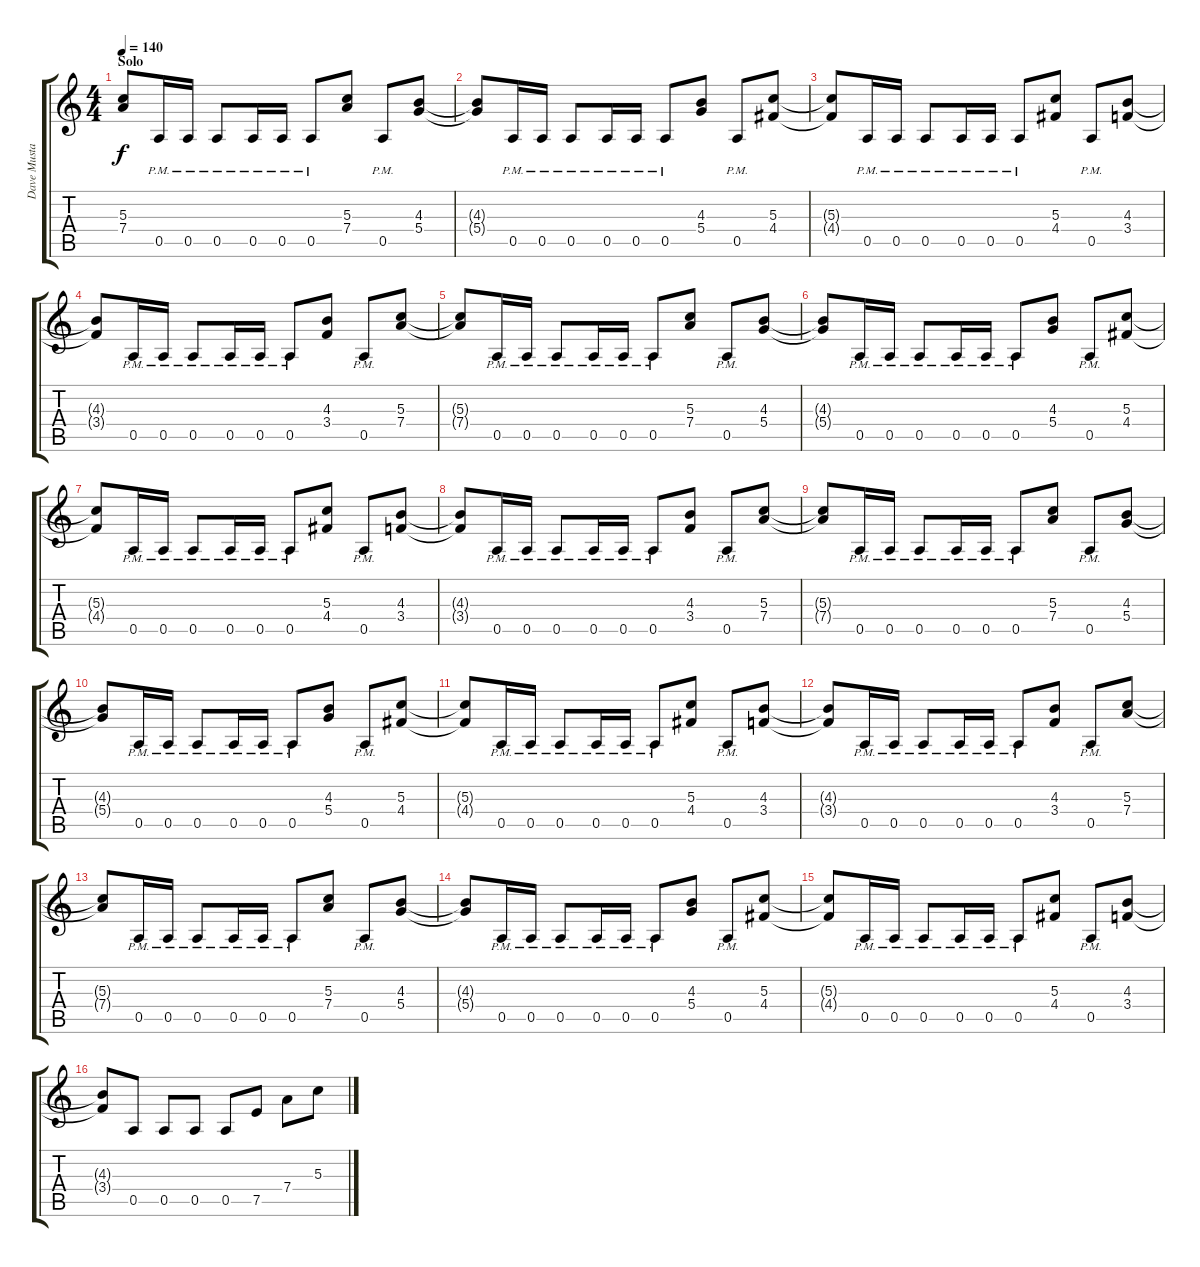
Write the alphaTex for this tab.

\track ("Dave Mustaine" "Dave Musta") {instrument distortionguitar}
\staff {score tabs}
\tuning (E4 B3 G3 D3 A2 E2) {hide}
\ts (4 4)
\section ("" "Solo")
\tempo 140
\clef g2
\ks c
(5.3{t} 7.4{t}).8{dy f} 0.5{pm}.16 0.5{pm}.16 0.5{pm}.8 0.5{pm}.16 0.5{pm}.16 0.5{pm}.8 (5.3 7.4).8 0.5{pm}.8 (4.3 5.4).8 |
(4.3{t} 5.4{t}).8 0.5{pm}.16 0.5{pm}.16 0.5{pm}.8 0.5{pm}.16 0.5{pm}.16 0.5{pm}.8 (4.3 5.4).8 0.5{pm}.8 (5.3 4.4).8 |
(5.3{t} 4.4{t}).8 0.5{pm}.16 0.5{pm}.16 0.5{pm}.8 0.5{pm}.16 0.5{pm}.16 0.5{pm}.8 (5.3 4.4).8 0.5{pm}.8 (4.3 3.4).8 |
(4.3{t} 3.4{t}).8 0.5{pm}.16 0.5{pm}.16 0.5{pm}.8 0.5{pm}.16 0.5{pm}.16 0.5{pm}.8 (4.3 3.4).8 0.5{pm}.8 (5.3 7.4).8 |
(5.3{t} 7.4{t}).8 0.5{pm}.16 0.5{pm}.16 0.5{pm}.8 0.5{pm}.16 0.5{pm}.16 0.5{pm}.8 (5.3 7.4).8 0.5{pm}.8 (4.3 5.4).8 |
(4.3{t} 5.4{t}).8 0.5{pm}.16 0.5{pm}.16 0.5{pm}.8 0.5{pm}.16 0.5{pm}.16 0.5{pm}.8 (4.3 5.4).8 0.5{pm}.8 (5.3 4.4).8 |
(5.3{t} 4.4{t}).8 0.5{pm}.16 0.5{pm}.16 0.5{pm}.8 0.5{pm}.16 0.5{pm}.16 0.5{pm}.8 (5.3 4.4).8 0.5{pm}.8 (4.3 3.4).8 |
(4.3{t} 3.4{t}).8 0.5{pm}.16 0.5{pm}.16 0.5{pm}.8 0.5{pm}.16 0.5{pm}.16 0.5{pm}.8 (4.3 3.4).8 0.5{pm}.8 (5.3 7.4).8 |
(5.3{t} 7.4{t}).8 0.5{pm}.16 0.5{pm}.16 0.5{pm}.8 0.5{pm}.16 0.5{pm}.16 0.5{pm}.8 (5.3 7.4).8 0.5{pm}.8 (4.3 5.4).8 |
(4.3{t} 5.4{t}).8 0.5{pm}.16 0.5{pm}.16 0.5{pm}.8 0.5{pm}.16 0.5{pm}.16 0.5{pm}.8 (4.3 5.4).8 0.5{pm}.8 (5.3 4.4).8 |
(5.3{t} 4.4{t}).8 0.5{pm}.16 0.5{pm}.16 0.5{pm}.8 0.5{pm}.16 0.5{pm}.16 0.5{pm}.8 (5.3 4.4).8 0.5{pm}.8 (4.3 3.4).8 |
(4.3{t} 3.4{t}).8 0.5{pm}.16 0.5{pm}.16 0.5{pm}.8 0.5{pm}.16 0.5{pm}.16 0.5{pm}.8 (4.3 3.4).8 0.5{pm}.8 (5.3 7.4).8 |
(5.3{t} 7.4{t}).8 0.5{pm}.16 0.5{pm}.16 0.5{pm}.8 0.5{pm}.16 0.5{pm}.16 0.5{pm}.8 (5.3 7.4).8 0.5{pm}.8 (4.3 5.4).8 |
(4.3{t} 5.4{t}).8 0.5{pm}.16 0.5{pm}.16 0.5{pm}.8 0.5{pm}.16 0.5{pm}.16 0.5{pm}.8 (4.3 5.4).8 0.5{pm}.8 (5.3 4.4).8 |
(5.3{t} 4.4{t}).8 0.5{pm}.16 0.5{pm}.16 0.5{pm}.8 0.5{pm}.16 0.5{pm}.16 0.5{pm}.8 (5.3 4.4).8 0.5{pm}.8 (4.3 3.4).8 |
(4.3{t} 3.4{t}).8 0.5.8 0.5.8 0.5.8 0.5.8 7.5.8 7.4.8 5.3.8
